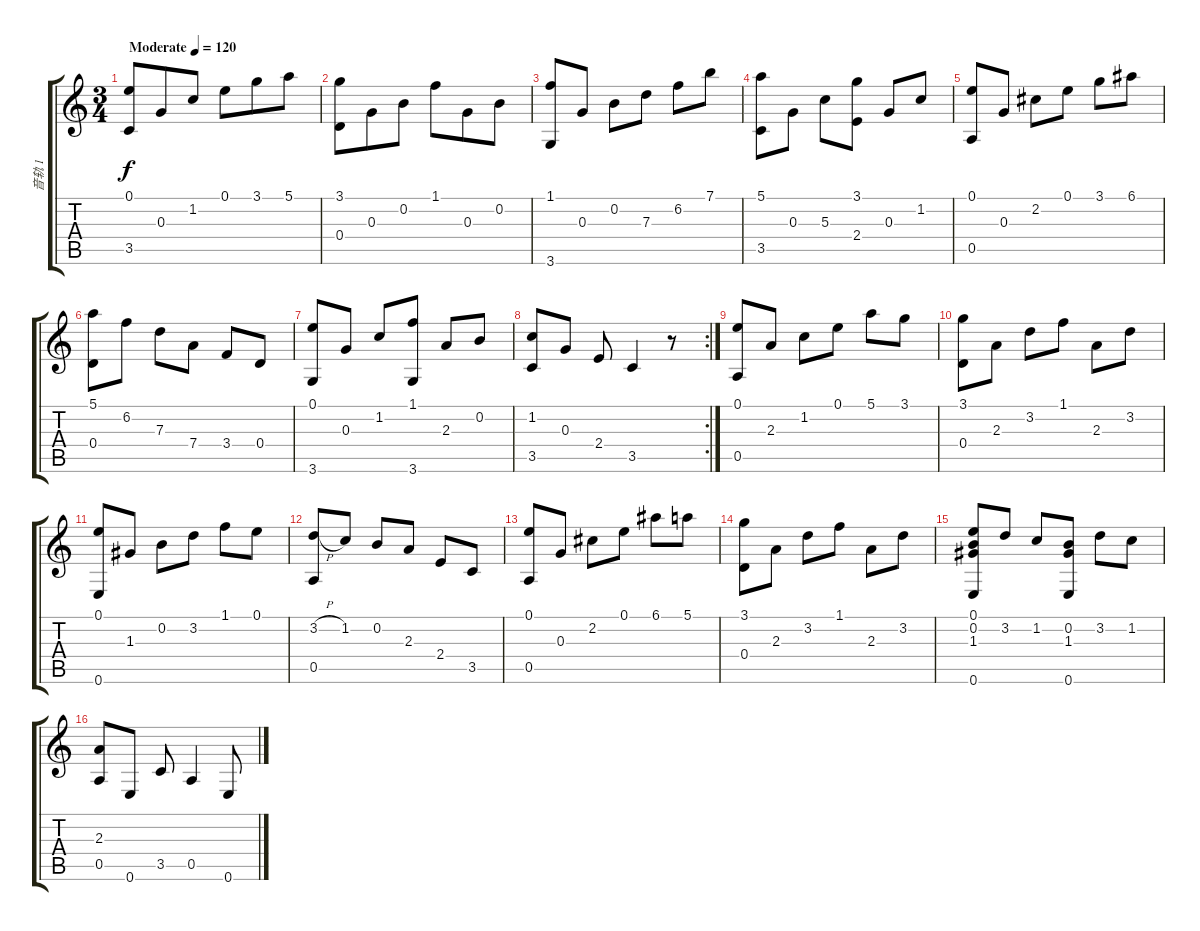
\track ("音轨 1" "音轨 1") {instrument acousticguitarsteel}
\staff {score tabs}
\tuning (E4 B3 G3 D3 A2 E2) {hide}
\ts (3 4)
\tempo (120 "Moderate")
\clef g2
\ks c
(0.1 3.5).8{dy f instrument acousticguitarsteel} 0.3.8{beam merge} 1.2.8{beam split} 0.1.8{beam merge} 3.1.8 5.1.8 |
(3.1 0.4).8 0.3.8{beam merge} 0.2.8{beam split} 1.1.8{beam merge} 0.3.8 0.2.8 |
(1.1 3.6).8 0.3.8 0.2.8 7.3.8 6.2.8 7.1.8 |
(5.1 3.5).8 0.3.8 5.3.8 (3.1 2.4).8 0.3.8 1.2.8 |
(0.1 0.5).8 0.3.8 2.2.8 0.1.8 3.1.8 6.1.8 |
(5.1 0.4).8 6.2.8 7.3.8 7.4.8 3.4.8 0.4.8 |
(0.1 3.6).8 0.3.8 1.2.8 (1.1 3.6).8 2.3.8 0.2.8 |
\rc 2
(1.2 3.5).8 0.3.8 2.4.8 3.5.4 r.8 |
(0.1 0.5).8 2.3.8 1.2.8 0.1.8 5.1.8 3.1.8 |
(3.1 0.4).8 2.3.8 3.2.8 1.1.8 2.3.8 3.2.8 |
(0.1 0.6).8 1.3.8 0.2.8 3.2.8 1.1.8 0.1.8 |
(3.2{h} 0.5).8 1.2.8 0.2.8 2.3.8 2.4.8 3.5.8 |
(0.1 0.5).8 0.3.8 2.2.8 0.1.8 6.1.8 5.1.8 |
(3.1 0.4).8 2.3.8 3.2.8 1.1.8 2.3.8 3.2.8 |
(0.1 0.2 1.3 0.6).8 3.2.8 1.2.8 (0.2 1.3 0.6).8 3.2.8 1.2.8 |
(2.3 0.5).8 0.6.8 3.5.8 0.5.4 0.6.8
